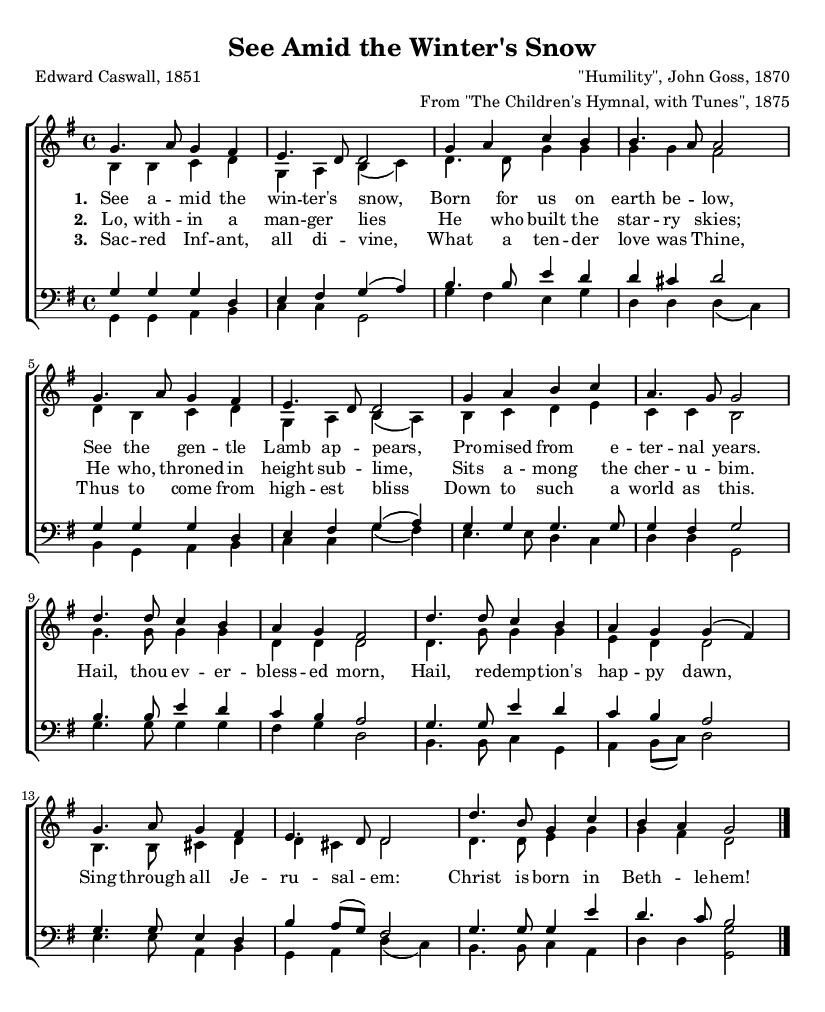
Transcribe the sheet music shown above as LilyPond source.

\version "2.14.2"
\include "header.ly"
\header {
  title = "See Amid the Winter's Snow"
  poet = "Edward Caswall, 1851"
  composer = "\"Humility\", John Goss, 1870"
  arranger = "From \"The Children's Hymnal, with Tunes\", 1875"
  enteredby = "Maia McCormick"
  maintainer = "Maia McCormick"
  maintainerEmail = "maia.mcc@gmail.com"
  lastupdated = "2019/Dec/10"
}
global = {
  \preamble
  \key g \major
  \time 4/4
}

sopMusic = \relative c'' {
  g4. a8 g4 fis | e4. d8 d2 | g4 a c b | b4. a8 a2 |
  g4. a8 g4 fis | e4. d8 d2 | g4 a b c | a4. g8 g2 |
  d'4. d8 c4 b | a g fis2 | d'4. d8 c4 b | a g g(fis ) |
  g4. a8 g4 fis | e4. d8 d2 | d'4. b8 g4 c | b a g2 \bar "|."
}
sopWords = \lyricmode {

}

altoMusic = \relative c' {
  b4 b c d | g, a b( c) | d4. d8 g4 g | g g fis2 |
  d4 b c d | g, a b( a) | b c d e | c c b2 |
  g'4. g8 g4 g | d d d2 | d4. g8 g4 g | e d d2 |
  b4. b8 cis4 d | d cis d2 | d4. d8 e4 g | g fis d2 \bar "|."
}
altoWords = {
  \lyricmode {
    \set stanza = # "1. "
    See a -- mid the win -- ter's snow,
    Born for us on earth be -- low,
    See the gen -- tle Lamb ap -- pears,
    Pro -- mised from e -- ter -- nal years.

    Hail, thou ev -- er -- bless -- ed morn,
    Hail, re -- demp -- tion's hap -- py dawn,
    Sing through all Je -- ru -- sal -- em:
    Christ is born in Beth -- le -- hem!
  }
}
altoWordsII = \lyricmode {
  \set stanza = # "2. "
  Lo, with -- in a man -- ger lies
  He who built the star -- ry skies;
  He who, throned in height sub -- lime,
  Sits a -- mong the cher -- u -- bim.
}

altoWordsIII = \lyricmode {
  \set stanza = # "3. "
  Sac -- red Inf -- ant, all di -- vine,
  What a ten -- der love was Thine,
  Thus to come from high -- est bliss
  Down to such a world as this.
}

tenorMusic = \relative c' {
  g4 g g d | e fis g( a) | b4. b8 e4 d | d cis d2 |
  g,4 g g d | e fis g( a) | g4 g g4. g8 | g4 fis g2 |
  b4. b8 e4 d | c b a2 | g4. g8 e'4 d | c b a2 |
  g4. g8 e4 d | b' a8( g) fis2 | g4. g8 g4 e' | d4. c8 b2 \bar "|."
}
tenorWords = \lyricmode {

}

bassMusic = \relative c {
  g4 g a b | c c g2 | g'4 fis e g | d d d( c) |
  b g a b | c4 c g'( fis) | e4. e8 d4 c | d4 d g,2 |
  g'4. g8 g4 g | fis g d2 | b4. b8 c4 g | a b8( c) d2 |
  e4. e8 a,4 b | g a d( c) | b4. b8 c4 a | d d <<g2 g,>> \bar "|."
}
bassWords = \lyricmode {

}

\score {
  <<
   \new ChoirStaff <<
    \new Staff = women <<
      \new Voice = "sopranos" { \voiceOne << \global \sopMusic >> }
      \new Voice = "altos" { \voiceTwo << \global \altoMusic >> }
    >>
   \new Staff = men <<
      \clef bass
      \new Voice = "tenors" { \voiceOne << \global \tenorMusic >> }
      \new Voice = "basses" { \voiceTwo << \global \bassMusic >> }
    >>
    \new Lyrics \with { alignAboveContext = #"women" } \lyricsto "tenors" \sopWords
    \new Lyrics = "altosIII"  \with { alignBelowContext = #"women" } \lyricsto "tenors" \altoWordsIII
    \new Lyrics = "altosII"  \with { alignBelowContext = #"women" } \lyricsto "tenors" \altoWordsII
    \new Lyrics = "altos"  \with { alignBelowContext = #"women" } \lyricsto "tenors" \altoWords
    \new Lyrics \with { alignAboveContext = #"men" } \lyricsto "tenors" \tenorWords
    \new Lyrics \with { alignBelowContext = #"men" } \lyricsto "basses" \bassWords
  >>
  >>
}
